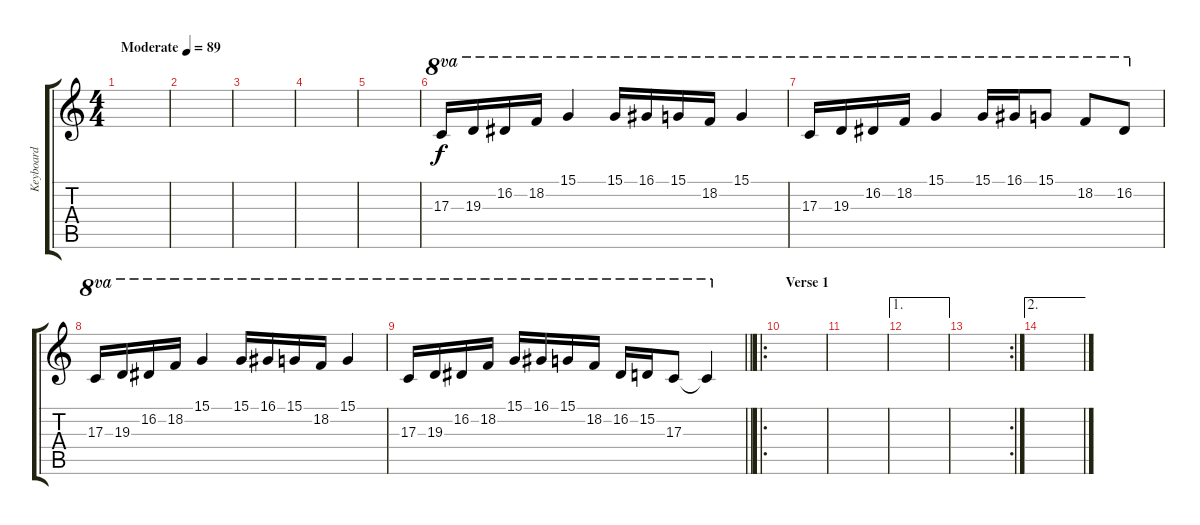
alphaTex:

\track ("Keyboard" "Keyboard") {instrument clavinet}
\staff {score tabs}
\tuning (E4 B3 G3 D3 A2 E2) {hide}
\ts (4 4)
\tempo (89 "Moderate")
\clef g2
\ks c
|
|
|
|
|
17.3.16{ot 8va} 19.3.16{ot 8va} 16.2.16{ot 8va} 18.2.16{ot 8va} 15.1.4{ot 8va} 15.1.16{ot 8va} 16.1.16{ot 8va} 15.1.16{ot 8va} 18.2.16{ot 8va} 15.1.4{ot 8va} |
17.3.16{ot 8va} 19.3.16{ot 8va} 16.2.16{ot 8va} 18.2.16{ot 8va} 15.1.4{ot 8va} 15.1.16{ot 8va} 16.1.16{ot 8va} 15.1.8{ot 8va} 18.2.8{ot 8va} 16.2.8{ot 8va} |
17.3.16{ot 8va} 19.3.16{ot 8va} 16.2.16{ot 8va} 18.2.16{ot 8va} 15.1.4{ot 8va} 15.1.16{ot 8va} 16.1.16{ot 8va} 15.1.16{ot 8va} 18.2.16{ot 8va} 15.1.4{ot 8va} |
\barLineRight lightlight
17.3.16{ot 8va} 19.3.16{ot 8va} 16.2.16{ot 8va} 18.2.16{ot 8va} 15.1.16{ot 8va} 16.1.16{ot 8va} 15.1.16{ot 8va} 18.2.16{ot 8va} 16.2.16{ot 8va} 15.2.16{ot 8va} 17.3.8{ot 8va} 17.3{t}.4{ot 8va} |
\ro
\section ("" "Verse 1")
|
|
\ae 1
|
\rc 2
|
\ae 2
